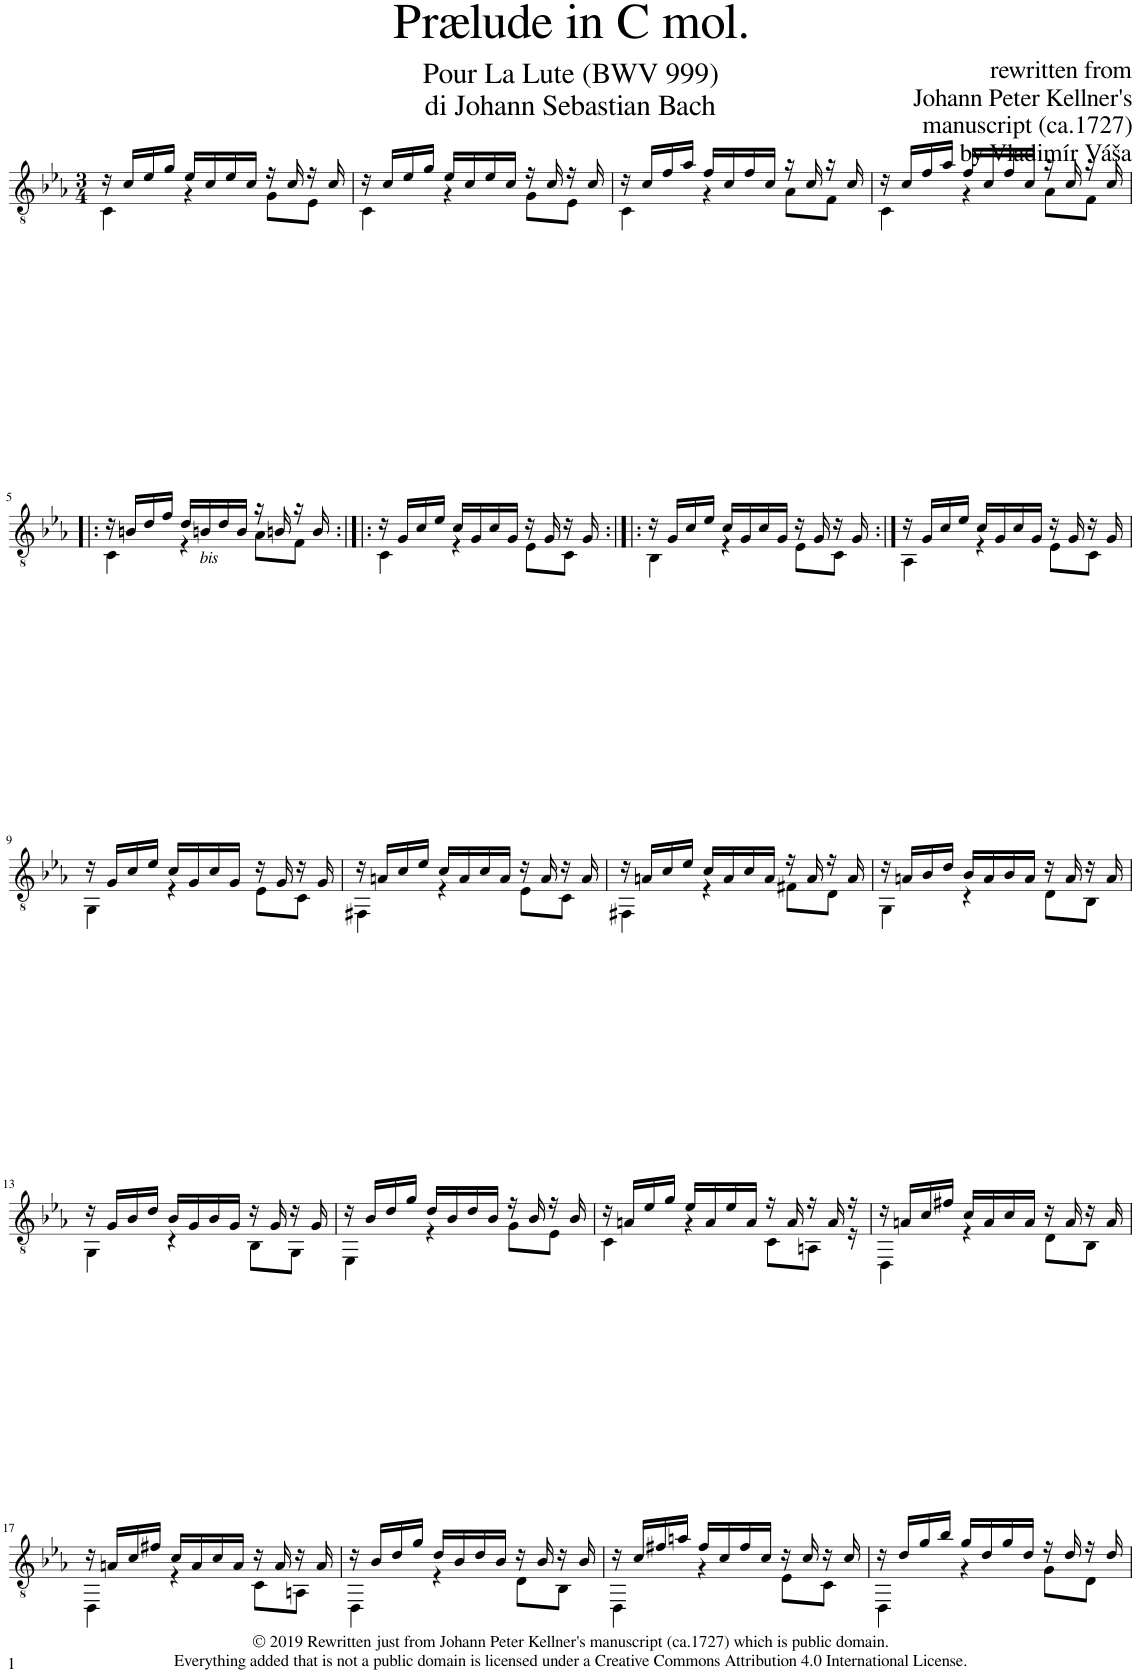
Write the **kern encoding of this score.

**kern
*part1
*staff1
*I"Desítistrunná loutna
*clefGv2
*k[b-e-a-]
*M3/4
=1
*^
16r	4C\
16c/LL	.
16e-/	.
16g/JJ	.
16e-/LL	4r
16c/	.
16e-/	.
16c/JJ	.
16r	8G\L
16c/	.
16r	8E-\J
16c/	.
=2	=2
16r	4C\
16c/LL	.
16e-/	.
16g/JJ	.
16e-/LL	4r
16c/	.
16e-/	.
16c/JJ	.
16r	8G\L
16c/	.
16r	8E-\J
16c/	.
=3	=3
16r	4C\
16c/LL	.
16f/	.
16a-/JJ	.
16f/LL	4r
16c/	.
16f/	.
16c/JJ	.
16r	8A-\L
16c/	.
16r	8F\J
16c/	.
=4	=4
16r	4C\
16c/LL	.
16f/	.
16a-/JJ	.
16f/LL	4r
16c/	.
16f/	.
16c/JJ	.
16r	8A-\L
16c/	.
16r	8F\J
16c/	.
!!LO:LB:g=z	!!
=5!|:	=5!|:
16r	4C\
16Bn/LL	.
16d/	.
16f/JJ	.
16d/LL	4r
!LO:TX:b:i:t=bis	!
16Bn/	.
16d/	.
16B/JJ	.
16r	8A-\L
16Bn/	.
16r	8F\J
16B/	.
=6:|!|:	=6:|!|:
16r	4C\
16G/LL	.
16c/	.
16e-/JJ	.
16c/LL	4r
16G/	.
16c/	.
16G/JJ	.
16r	8E-\L
16G/	.
16r	8C\J
16G/	.
=7:|!|:	=7:|!|:
16r	4BB-\
16G/LL	.
16c/	.
16e-/JJ	.
16c/LL	4r
16G/	.
16c/	.
16G/JJ	.
16r	8E-\L
16G/	.
16r	8C\J
16G/	.
=8:|!	=8:|!
16r	4AA-\
16G/LL	.
16c/	.
16e-/JJ	.
16c/LL	4r
16G/	.
16c/	.
16G/JJ	.
16r	8E-\L
16G/	.
16r	8C\J
16G/	.
!!LO:LB:g=z	!!
=9	=9
16r	4GG\
16G/LL	.
16c/	.
16e-/JJ	.
16c/LL	4r
16G/	.
16c/	.
16G/JJ	.
16r	8E-\L
16G/	.
16r	8C\J
16G/	.
=10	=10
16r	4FF#X\
16An/LL	.
16c/	.
16e-/JJ	.
16c/LL	4r
16A/	.
16c/	.
16A/JJ	.
16r	8E-\L
16A/	.
16r	8C\J
16A/	.
=11	=11
16r	4FF#X\
16An/LL	.
16c/	.
16e-/JJ	.
16c/LL	4r
16A/	.
16c/	.
16A/JJ	.
16r	8F#X\L
16A/	.
16r	8D\J
16A/	.
=12	=12
16r	4GG\
16An/LL	.
16B-/	.
16d/JJ	.
16B-/LL	4r
16A/	.
16B-/	.
16A/JJ	.
16r	8D\L
16A/	.
16r	8BB-\J
16A/	.
!!LO:LB:g=z	!!
=13	=13
16r	4GG\
16G/LL	.
16B-/	.
16d/JJ	.
16B-/LL	4r
16G/	.
16B-/	.
16G/JJ	.
16r	8BB-\L
16G/	.
16r	8GG\J
16G/	.
=14	=14
16r	4EE-\
16B-/LL	.
16d/	.
16g/JJ	.
16d/LL	4r
16B-/	.
16d/	.
16B-/JJ	.
16r	8G\L
16B-/	.
16r	8E-\J
16B-/	.
=15	=15
16r	4C\
16An/LL	.
16e-/	.
16g/JJ	.
16e-/LL	4r
16A/	.
16e-/	.
16A/JJ	.
16r	8C\L
16A/	.
16r	8AAn\J
16A/	.
16r	16r
=16	=16
16r	4DD\
16An/LL	.
16c/	.
16f#X/JJ	.
16c/LL	4r
16A/	.
16c/	.
16A/JJ	.
16r	8D\L
16A/	.
16r	8BB-\J
16A/	.
!!LO:LB:g=z	!!
=17	=17
16r	4DD\
16An/LL	.
16c/	.
16f#X/JJ	.
16c/LL	4r
16A/	.
16c/	.
16A/JJ	.
16r	8C\L
16A/	.
16r	8AAn\J
16A/	.
=18	=18
16r	4DD\
16B-/LL	.
16d/	.
16g/JJ	.
16d/LL	4r
16B-/	.
16d/	.
16B-/JJ	.
16r	8D\L
16B-/	.
16r	8BB-\J
16B-/	.
=19	=19
16r	4DD\
16c/LL	.
16f#X/	.
16an/JJ	.
16f#/LL	4r
16c/	.
16f#/	.
16c/JJ	.
16r	8E-\L
16c/	.
16r	8C\J
16c/	.
=20	=20
16r	4DD\
16d/LL	.
16g/	.
16b-/JJ	.
16g/LL	4r
16d/	.
16g/	.
16d/JJ	.
16r	8G\L
16d/	.
16r	8D\J
16d/	.
*v	*v
=
*-
